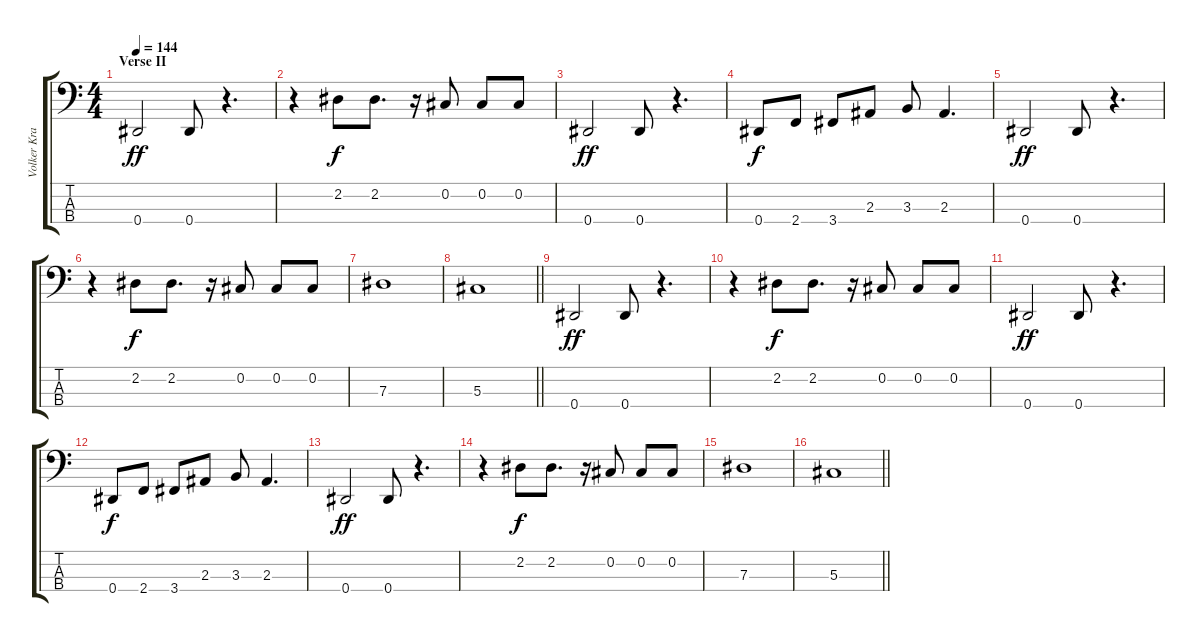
\track ("Volker Krawzcak" "Volker Kra") {instrument electricbassfinger}
\staff {score tabs}
\tuning (Gb2 Db2 Ab1 Eb1) {hide}
\ts (4 4)
\section ("" "Verse II")
\tempo 144
\clef f4
\ks c
0.4.2{dy ff} 0.4.8 r.4{d} |
r.4 2.2.8{dy f} 2.2.8{d} r.16 0.2.8 0.2.8 0.2.8 |
0.4.2{dy ff} 0.4.8 r.4{d} |
0.4.8{dy f} 2.4.8 3.4.8 2.3.8 3.3.8 2.3.4{d} |
0.4.2{dy ff} 0.4.8 r.4{d} |
r.4 2.2.8{dy f} 2.2.8{d} r.16 0.2.8 0.2.8 0.2.8 |
7.3.1 |
\barLineRight lightlight
5.3.1 |
0.4.2{dy ff} 0.4.8 r.4{d} |
r.4 2.2.8{dy f} 2.2.8{d} r.16 0.2.8 0.2.8 0.2.8 |
0.4.2{dy ff} 0.4.8 r.4{d} |
0.4.8{dy f} 2.4.8 3.4.8 2.3.8 3.3.8 2.3.4{d} |
0.4.2{dy ff} 0.4.8 r.4{d} |
r.4 2.2.8{dy f} 2.2.8{d} r.16 0.2.8 0.2.8 0.2.8 |
7.3.1 |
\barLineRight lightlight
5.3.1
